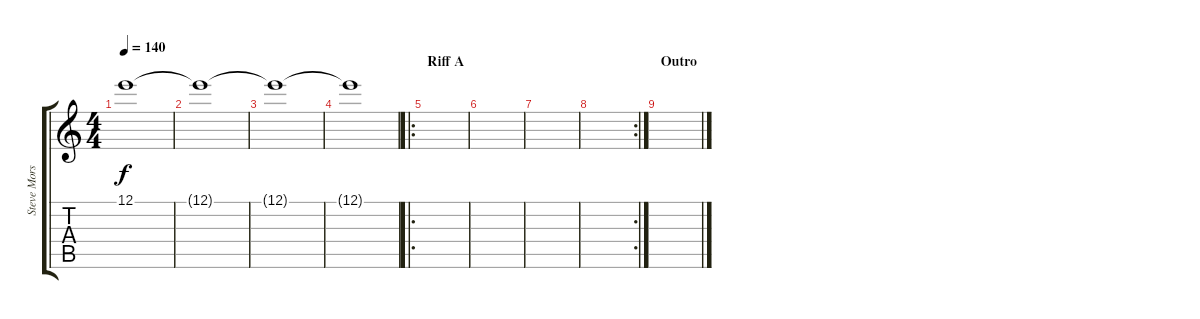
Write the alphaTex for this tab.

\track ("Steve Morse Guitar Lead I" "Steve Mors") {instrument overdrivenguitar}
\staff {score tabs}
\tuning (E4 B3 G3 D3 A2 E2) {hide}
\ts (4 4)
\tempo 140
\clef g2
\ks c
12.1{t}.1{dy f} |
12.1{t}.1 |
12.1{t}.1 |
12.1{t}.1 |
\ro
\section ("" "Riff A")
|
|
|
\rc 2
|
\section ("" "Outro")
